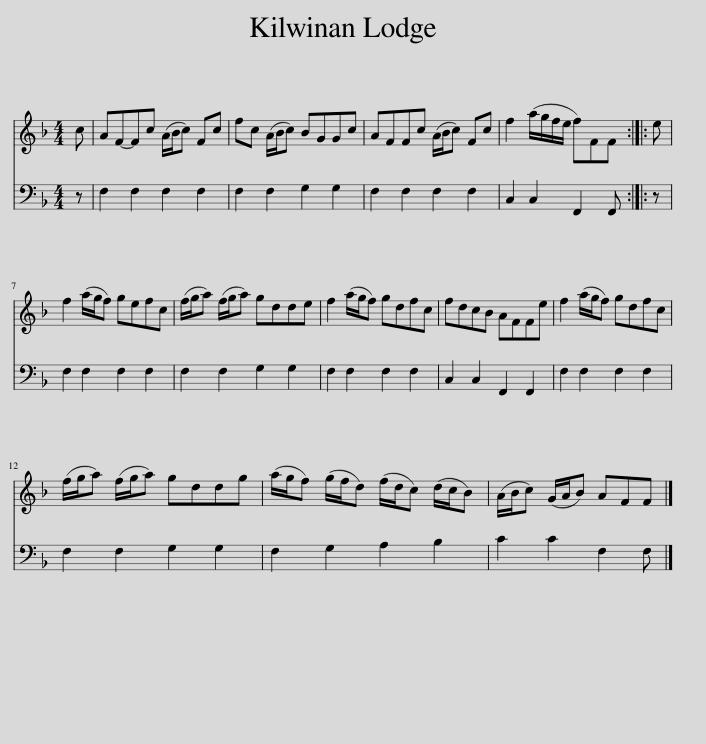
X:1
%%score 1 2
L:1/8
M:4/4
I:linebreak $
K:F
V:1 treble
V:2 bass
V:1
 c | AF-Fc (A/B/c) Fc | fc (A/B/c) BGGc | AFFc (A/B/c) Fc | f2 (a/g/f/e/ f)FF :: %5
 e |$ f2 (a/g/f) gefc | (f/g/a) (f/g/a) gdde | f2 (a/g/f) gdfc | fdcB AFFe | %10
 f2 (a/g/f) gdfc |$ (f/g/a) (f/g/a) gddg | (a/g/f) (g/f/d) (f/d/c) (d/c/B) | (A/B/c) (G/A/B) AFF |] %14
V:2
 z | F,2 F,2 F,2 F,2 | F,2 F,2 G,2 G,2 | F,2 F,2 F,2 F,2 | C,2 C,2 F,,2 F,, :: %5
 z |$ F,2 F,2 F,2 F,2 | F,2 F,2 G,2 G,2 | F,2 F,2 F,2 F,2 | C,2 C,2 F,,2 F,,2 | %10
 F,2 F,2 F,2 F,2 |$ F,2 F,2 G,2 G,2 | F,2 G,2 A,2 B,2 | C2 C2 F,2 F, |] %14
